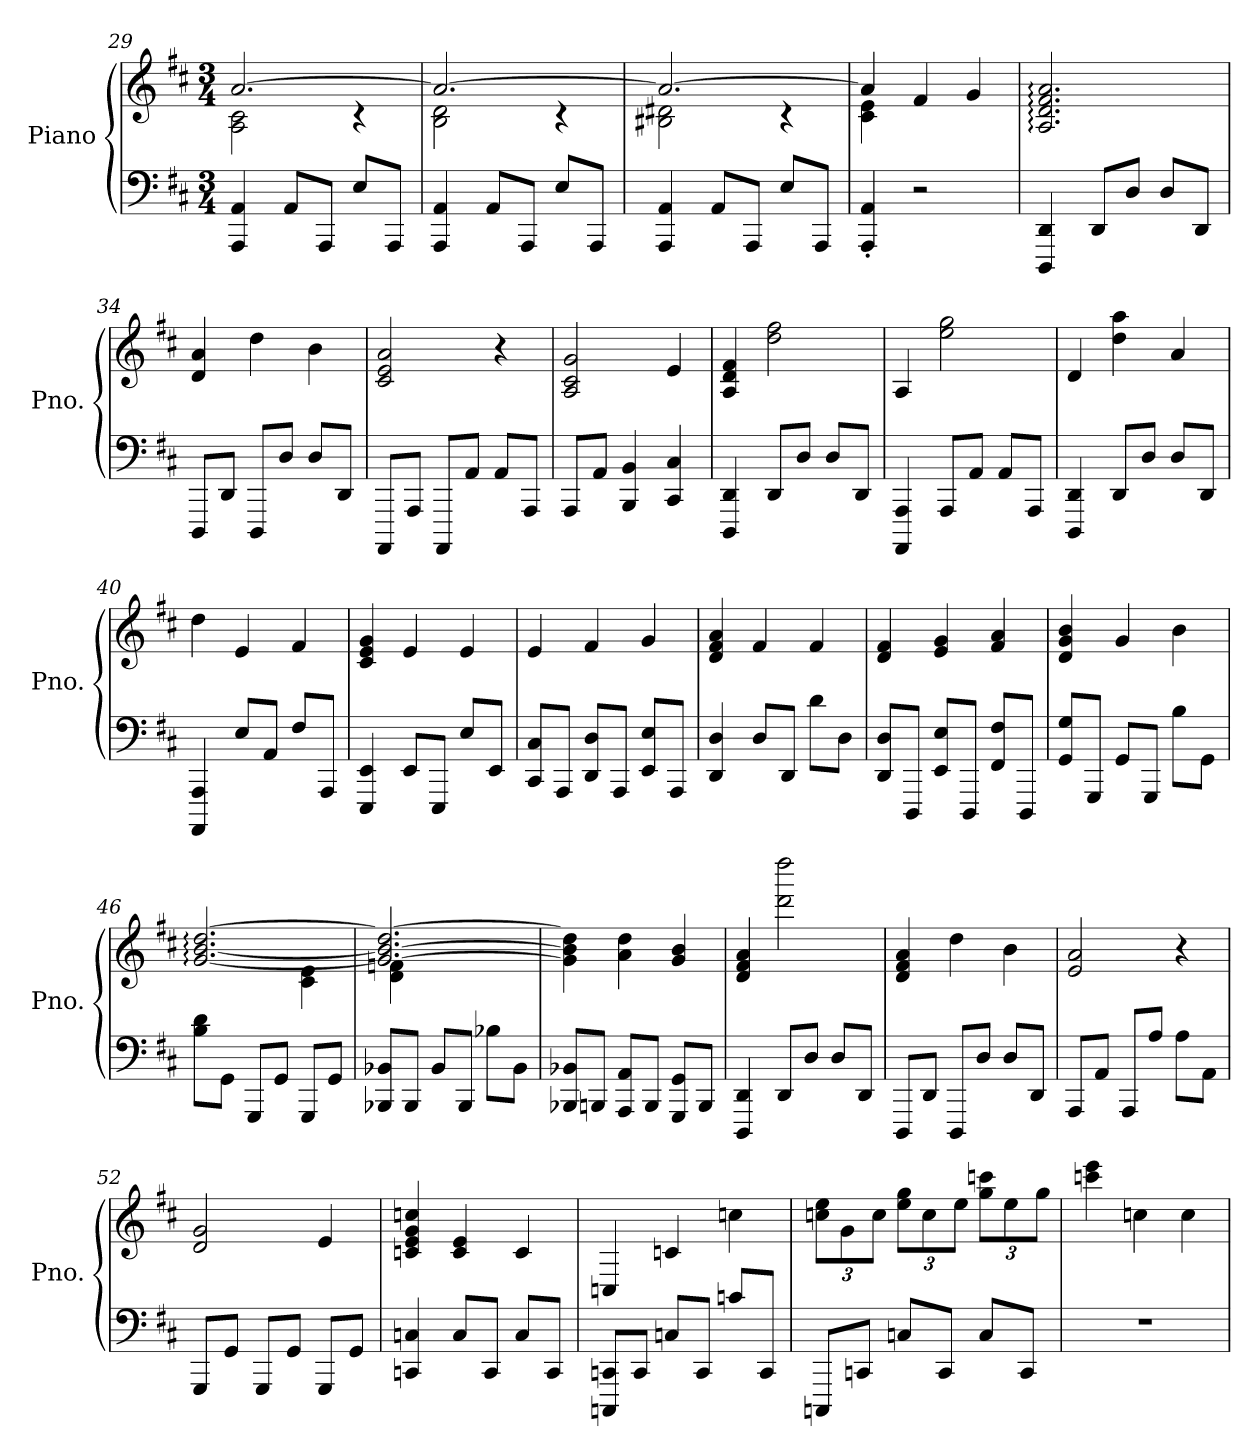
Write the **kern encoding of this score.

**kern	**kern
*part1	*part1
*staff2	*staff1
*I"Piano	*
*I'Pno.	*
*clefF4	*clefG2
*k[f#c#]	*k[f#c#]
*M3/4	*M3/4
=29	=29
*	*^
4AAA/ 4AA/	[2.a/	2A\ 2c#\
8AA/L	.	.
8AAA/J	.	.
8E/L	.	4r
8AAA/J	.	.
=30	=30	=30
4AAA/ 4AA/	2.a/_	2B\ 2d\
8AA/L	.	.
8AAA/J	.	.
8E/L	.	4r
8AAA/J	.	.
=31	=31	=31
4AAA/ 4AA/	2.a/_	2B#X\ 2d#X\
8AA/L	.	.
8AAA/J	.	.
8E/L	.	4r
8AAA/J	.	.
=32	=32	=32
4AAA/' 4AA/'	4a/]	4c#\ 4e\
2r	4f#/	2ryy
.	4g/	.
*	*v	*v
=33	=33
4DDD/ 4DD/	2.A/: 2.d/: 2.f#/: 2.a/:
8DD/L	.
8D/J	.
8D/L	.
8DD/J	.
=34	=34
8DDD/L	4d/ 4a/
8DD/J	.
8DDD/L	4dd\
8D/J	.
8D/L	4b\
8DD/J	.
!!LO:LB:g=z
=35	=35
8AAAA/L	2c#/ 2e/ 2a/
8AAA/J	.
8AAAA/L	.
8AA/J	.
8AA/L	4r
8AAA/J	.
=36	=36
8AAA/L	2A/ 2c#/ 2g/
8AA/J	.
4BBB/ 4BB/	.
4CC#/ 4C#/	4e/
=37	=37
4DDD/ 4DD/	4A/ 4d/ 4f#/
8DD/L	2dd\ 2ff#\
8D/J	.
8D/L	.
8DD/J	.
=38	=38
4AAAA/ 4AAA/	4A/
8AAA/L	2ee\ 2gg\
8AA/J	.
8AA/L	.
8AAA/J	.
=39	=39
4DDD/ 4DD/	4d/
8DD/L	4dd\ 4aa\
8D/J	.
8D/L	4a/
8DD/J	.
=40	=40
4AAAA/ 4AAA/	4dd\
8E/L	4e/
8AA/J	.
8F#/L	4f#/
8AAA/J	.
=41	=41
4EEE/ 4EE/	4c#/ 4e/ 4g/
8EE/L	4e/
8EEE/J	.
8E/L	4e/
8EE/J	.
!!LO:LB:g=z
=42	=42
8CC#/ 8C#/L	4e/
8AAA/J	.
8DD/ 8D/L	4f#/
8AAA/J	.
8EE/ 8E/L	4g/
8AAA/J	.
=43	=43
4DD/ 4D/	4d/ 4f#/ 4a/
8D/L	4f#/
8DD/J	.
8d\L	4f#/
8D\J	.
=44	=44
8DD/ 8D/L	4d/ 4f#/
8DDD/J	.
8EE/ 8E/L	4e/ 4g/
8DDD/J	.
8FF#/ 8F#/L	4f#/ 4a/
8DDD/J	.
=45	=45
8GG/ 8G/L	4d/ 4g/ 4b/
8GGG/J	.
8GG/L	4g/
8GGG/J	.
8B\L	4b\
8GG\J	.
=46	=46
*	*^
8B\ 8d\L	[2.g/: [2.b/: [2.dd/:	2ryy
8GG\J	.	.
8GGG/L	.	.
8GG/J	.	.
8GGG/L	.	4c#\ 4e\
8GG/J	.	.
=47	=47	=47
8BBB-X/ 8BB-X/L	2.g/_ 2.b/_ 2.dd/_	4d\ 4fn\
8BBB-/J	.	.
8BB-/L	.	2ryy
8BBB-/J	.	.
8B-X\L	.	.
8BB-\J	.	.
*	*v	*v
!!LO:LB:g=z
=48	=48
8BBB-X/ 8BB-X/L	4g\] 4b\] 4dd\]
8BBBn/J	.
8AAA/ 8AA/L	4a\ 4dd\
8BBB/J	.
8GGG/ 8GG/L	4g/ 4b/
8BBB/J	.
=49	=49
4DDD/ 4DD/	4d/ 4f#/ 4a/
8DD/L	2ddd\ 2dddd\
8D/J	.
8D/L	.
8DD/J	.
=50	=50
8DDD/L	4d/ 4f#/ 4a/
8DD/J	.
8DDD/L	4dd\
8D/J	.
8D/L	4b\
8DD/J	.
=51	=51
8AAA/L	2e/ 2a/
8AA/J	.
8AAA/L	.
8A/J	.
8A\L	4r
8AA\J	.
=52	=52
8GGG/L	2d/ 2g/
8GG/J	.
8GGG/L	.
8GG/J	.
8GGG/L	4e/
8GG/J	.
=53	=53
4CCn/ 4Cn/	4cn/ 4e/ 4g/ 4ccn/
8C/L	4c/ 4e/
8CC/J	.
8C/L	4c/
8CC/J	.
!!LO:LB:g=z
=54	=54
8CCCn/ 8CCn/L	4Cn/
8CC/J	.
8Cn/L	4cn/
8CC/J	.
8cn/L	4ccn\
8CC/J	.
=55	=55
*	*Xbrackettup
8CCCn/L	12ccn\ 12ee\L
.	12g\
8CCn/J	.
.	12cc\J
8Cn/L	12ee\ 12gg\L
.	12cc\
8CC/J	.
.	12ee\J
8C/L	12gg\ 12cccn\L
.	12ee\
8CC/J	.
.	12gg\J
=56	=56
2.r	4cccn\ 4eee\
.	4ccn\
.	4cc\
=	=
*-	*-
